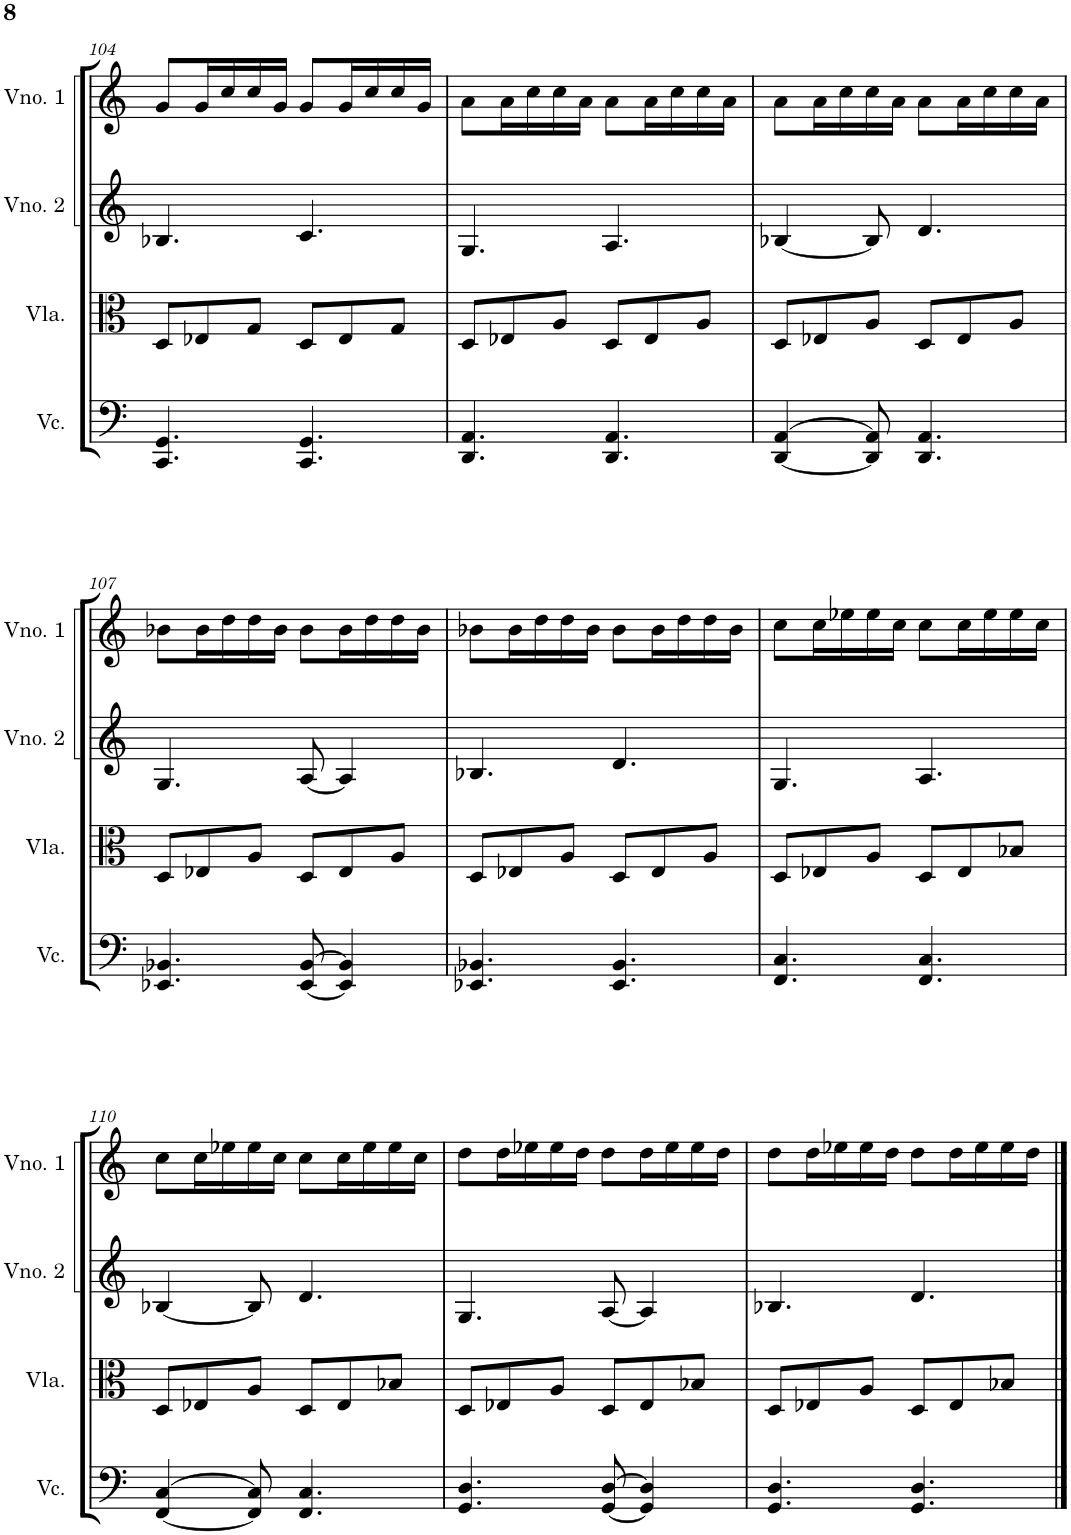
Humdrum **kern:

**kern	**kern	**kern	**kern
*part4	*part3	*part2	*part1
*staff4	*staff3	*staff2	*staff1
*I"Violoncelo	*I"Viola	*I"Violino 2	*I"Violino 1
*I'Vc.	*I'Vla.	*I'Vno. 2	*I'Vno. 1
!!LO:PB:g=z
*clefF4	*clefC3	*clefG2	*clefG2
*k[]	*k[]	*k[]	*k[]
*M6/8	*M6/8	*M6/8	*M6/8
=104	=104	=104	=104
4.CC/ 4.GG/	8D/L	4.B-X/	8g/L
.	8E-X/	.	16g/L
.	.	.	16cc/
.	8G/J	.	16cc/
.	.	.	16g/JJ
4.CC/ 4.GG/	8D/L	4.c/	8g/L
.	8E-/	.	16g/L
.	.	.	16cc/
.	8G/J	.	16cc/
.	.	.	16g/JJ
=105	=105	=105	=105
4.DD/ 4.AA/	8D/L	4.G/	8a\L
.	8E-X/	.	16a\L
.	.	.	16cc\
.	8A/J	.	16cc\
.	.	.	16a\JJ
4.DD/ 4.AA/	8D/L	4.A/	8a\L
.	8E-/	.	16a\L
.	.	.	16cc\
.	8A/J	.	16cc\
.	.	.	16a\JJ
=106	=106	=106	=106
[4DD/ [4AA/	8D/L	[4B-X/	8a\L
.	8E-X/	.	16a\L
.	.	.	16cc\
8DD/] 8AA/]	8A/J	8B-/]	16cc\
.	.	.	16a\JJ
4.DD/ 4.AA/	8D/L	4.d/	8a\L
.	8E-/	.	16a\L
.	.	.	16cc\
.	8A/J	.	16cc\
.	.	.	16a\JJ
!!LO:LB:g=z
=107	=107	=107	=107
4.EE-X/ 4.BB-X/	8D/L	4.G/	8b-X\L
.	8E-X/	.	16b-\L
.	.	.	16dd\
.	8A/J	.	16dd\
.	.	.	16b-\JJ
[8EE-/ [8BB-/	8D/L	[8A/	8b-\L
4EE-/] 4BB-/]	8E-/	4A/]	16b-\L
.	.	.	16dd\
.	8A/J	.	16dd\
.	.	.	16b-\JJ
=108	=108	=108	=108
4.EE-X/ 4.BB-X/	8D/L	4.B-X/	8b-X\L
.	8E-X/	.	16b-\L
.	.	.	16dd\
.	8A/J	.	16dd\
.	.	.	16b-\JJ
4.EE-/ 4.BB-/	8D/L	4.d/	8b-\L
.	8E-/	.	16b-\L
.	.	.	16dd\
.	8A/J	.	16dd\
.	.	.	16b-\JJ
=109	=109	=109	=109
4.FF/ 4.C/	8D/L	4.G/	8cc\L
.	8E-X/	.	16cc\L
.	.	.	16ee-X\
.	8A/J	.	16ee-\
.	.	.	16cc\JJ
4.FF/ 4.C/	8D/L	4.A/	8cc\L
.	8E-/	.	16cc\L
.	.	.	16ee-\
.	8B-X/J	.	16ee-\
.	.	.	16cc\JJ
!!LO:LB:g=z
=110	=110	=110	=110
[4FF/ [4C/	8D/L	[4B-X/	8cc\L
.	8E-X/	.	16cc\L
.	.	.	16ee-X\
8FF/] 8C/]	8A/J	8B-/]	16ee-\
.	.	.	16cc\JJ
4.FF/ 4.C/	8D/L	4.d/	8cc\L
.	8E-/	.	16cc\L
.	.	.	16ee-\
.	8B-X/J	.	16ee-\
.	.	.	16cc\JJ
=111	=111	=111	=111
4.GG/ 4.D/	8D/L	4.G/	8dd\L
.	8E-X/	.	16dd\L
.	.	.	16ee-X\
.	8A/J	.	16ee-\
.	.	.	16dd\JJ
[8GG/ [8D/	8D/L	[8A/	8dd\L
4GG/] 4D/]	8E-/	4A/]	16dd\L
.	.	.	16ee-\
.	8B-X/J	.	16ee-\
.	.	.	16dd\JJ
=112	=112	=112	=112
4.GG/ 4.D/	8D/L	4.B-X/	8dd\L
.	8E-X/	.	16dd\L
.	.	.	16ee-X\
.	8A/J	.	16ee-\
.	.	.	16dd\JJ
4.GG/ 4.D/	8D/L	4.d/	8dd\L
.	8E-/	.	16dd\L
.	.	.	16ee-\
.	8B-X/J	.	16ee-\
.	.	.	16dd\JJ
==	==	==	==
*-	*-	*-	*-
